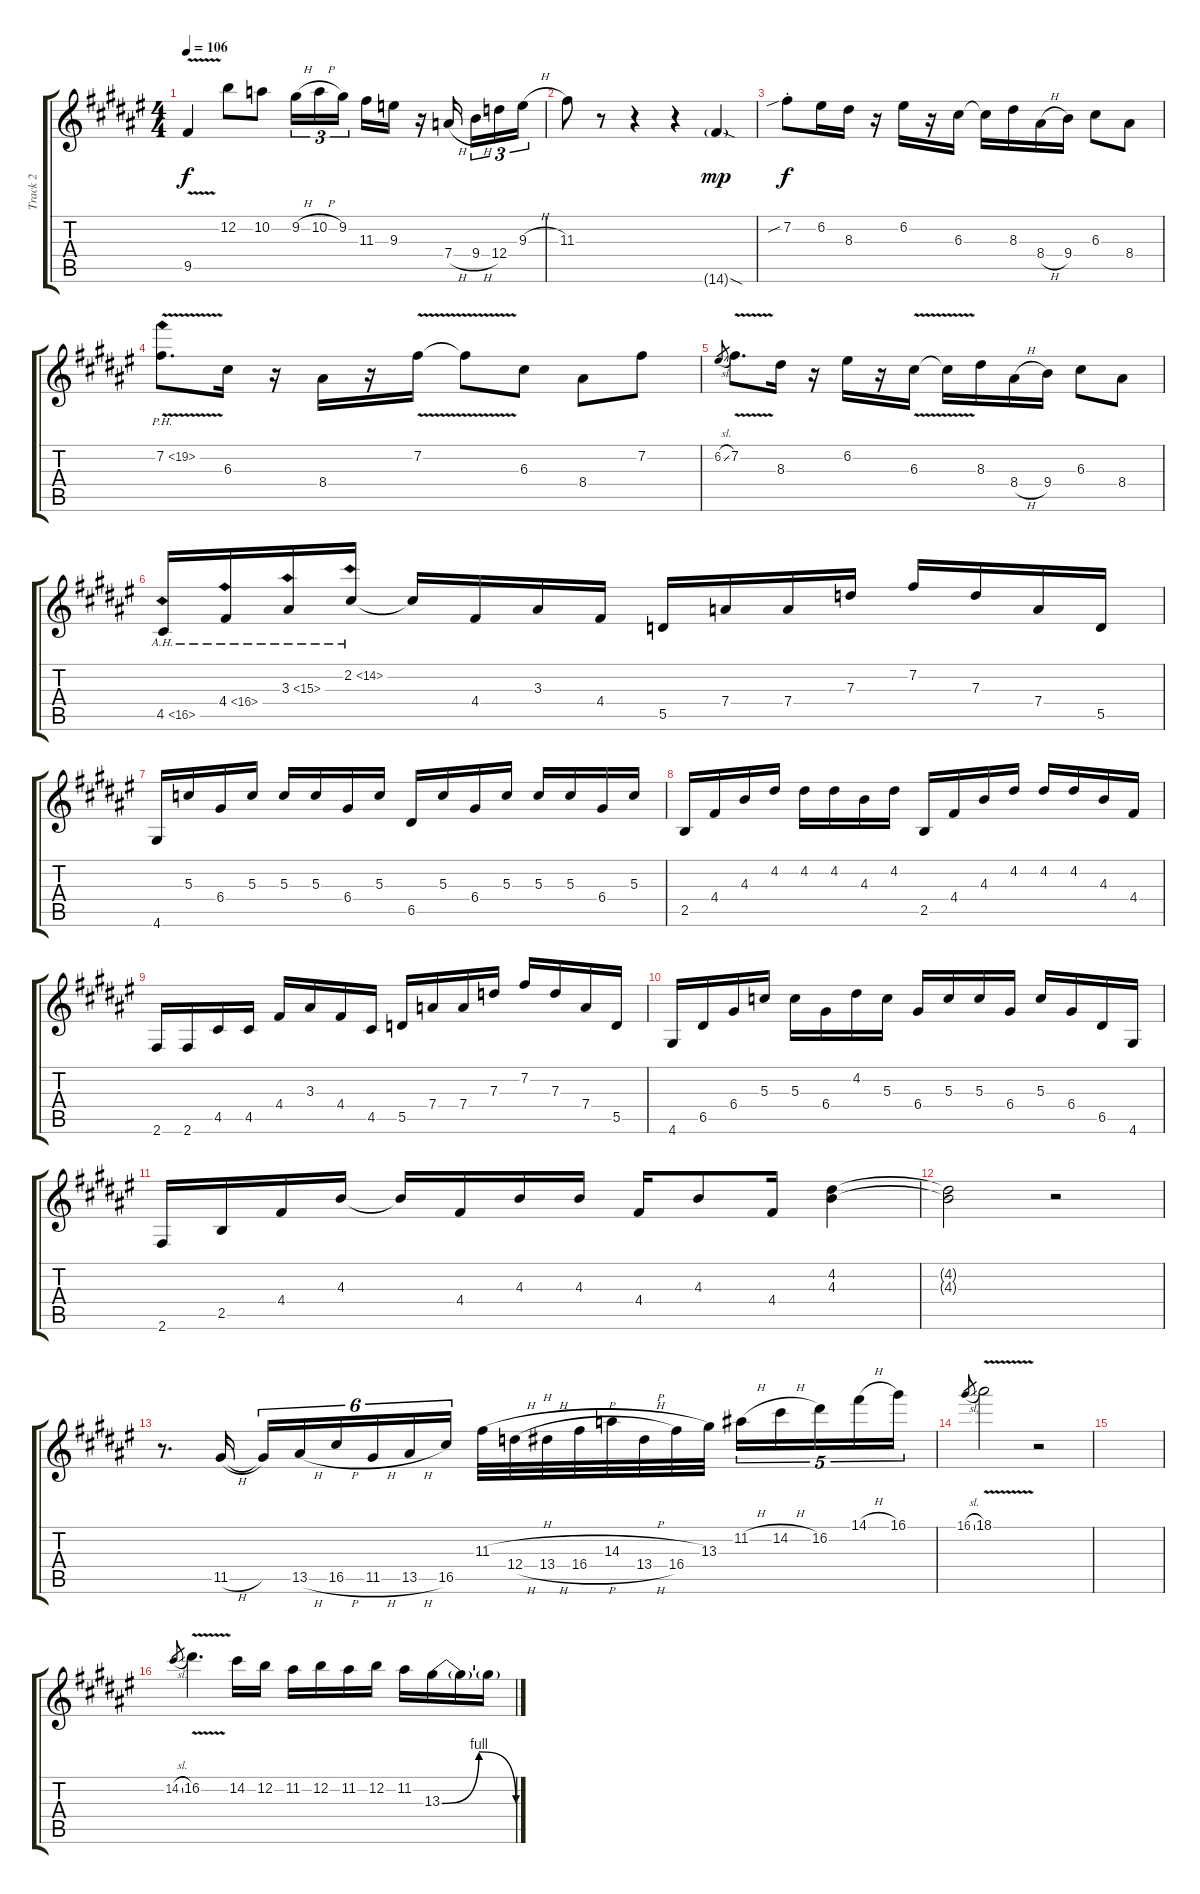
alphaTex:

\track ("Track 2" "Track 2") {instrument distortionguitar}
\staff {score tabs}
\tuning (E4 B3 G3 D3 A2 E2) {hide}
\ts (4 4)
\tempo 106
\clef g2
\ks f#
9.5{v}.4{dy f} 12.2.8 10.2.8 9.2{h}.16{tu (3 2)} 10.2{h}.16{tu (3 2)} 9.2.16{tu (3 2) beam splitsecondary} 11.3.16 9.3.16 r.16 7.4{h}.16{beam splitsecondary} 9.4{h}.16{tu (3 2)} 12.4.16{tu (3 2)} 9.3{h}.16{tu (3 2)} |
11.3.8 r.8 r.4 r.4 14.6{sod g}.4{dy mp} |
7.2{sib st}.8{dy f} 6.2.16 8.3.16 r.16 6.2.16 r.16 6.3.16 6.3{t}.16 8.3.16 8.4{h}.16 9.4.16 6.3.8 8.4.8 |
7.2{ph 12 v}.8{d} 6.3.16 r.16 8.4.16 r.16 7.2{v}.16 7.2{t}.8 6.3.8 8.4.8 7.2.8 |
6.2{sl}.8{gr} 7.2{v}.8{d} 8.3.16 r.16 6.2.16 r.16 6.3{v}.16 6.3{t}.16 8.3.16 8.4{h}.16 9.4.16 6.3.8 8.4.8 |
4.5{ah 12}.16{volume 14 instrument electricguitarclean} 4.4{ah 12}.16 3.3{ah 12}.16 2.2{ah 12}.16 2.2{t}.16 4.4.16 3.3.16 4.4.16 5.5.16 7.4.16 7.4.16 7.3.16 7.2.16 7.3.16 7.4.16 5.5.16 |
4.6.16 5.3.16 6.4.16 5.3.16 5.3.16 5.3.16 6.4.16 5.3.16 6.5.16 5.3.16 6.4.16 5.3.16 5.3.16 5.3.16 6.4.16 5.3.16 |
2.5.16 4.4.16 4.3.16 4.2.16 4.2.16 4.2.16 4.3.16 4.2.16 2.5.16 4.4.16 4.3.16 4.2.16 4.2.16 4.2.16 4.3.16 4.4.16 |
2.6.16 2.6.16 4.5.16 4.5.16 4.4.16 3.3.16 4.4.16 4.5.16 5.5.16 7.4.16 7.4.16 7.3.16 7.2.16 7.3.16 7.4.16 5.5.16 |
4.6.16 6.5.16 6.4.16 5.3.16 5.3.16 6.4.16 4.2.16 5.3.16 6.4.16 5.3.16 5.3.16 6.4.16 5.3.16 6.4.16 6.5.16 4.6.16 |
2.6.16 2.5.16 4.4.16 4.3.16 4.3{t}.16 4.4.16 4.3.16 4.3.16 4.4.16 4.3.8 4.4.16 (4.2 4.3).4 |
(4.2{t} 4.3{t}).2 r.2 |
r.8{d instrument distortionguitar} 11.5{h}.16 11.5{t}.16{tu (6 4)} 13.5{h}.16{tu (6 4)} 16.5{h}.16{tu (6 4)} 11.5{h}.16{tu (6 4)} 13.5{h}.16{tu (6 4)} 16.5.16{tu (6 4)} 11.3{h}.32 12.4{h}.32 13.4{h}.32 16.4{h}.32 14.3{h}.32 13.4{h}.32 16.4.32 13.3.32 11.2{h}.16{tu (5 4)} 14.2{h}.16{tu (5 4)} 16.2.16{tu (5 4)} 14.1{h}.16{tu (5 4)} 16.1.16{tu (5 4)} |
16.1{sl}.8{gr} 18.1{v}.2 r.2 |
|
14.2{sl}.8{gr} 16.2{v}.4{d} 14.2.16 12.2.16 11.2.16 12.2.16 11.2.16 12.2.16 11.2.16 13.3{be (bendrelease 0 0 30 4 30 4 60 0)}.16 13.3{t}.16 13.3{t}.16
